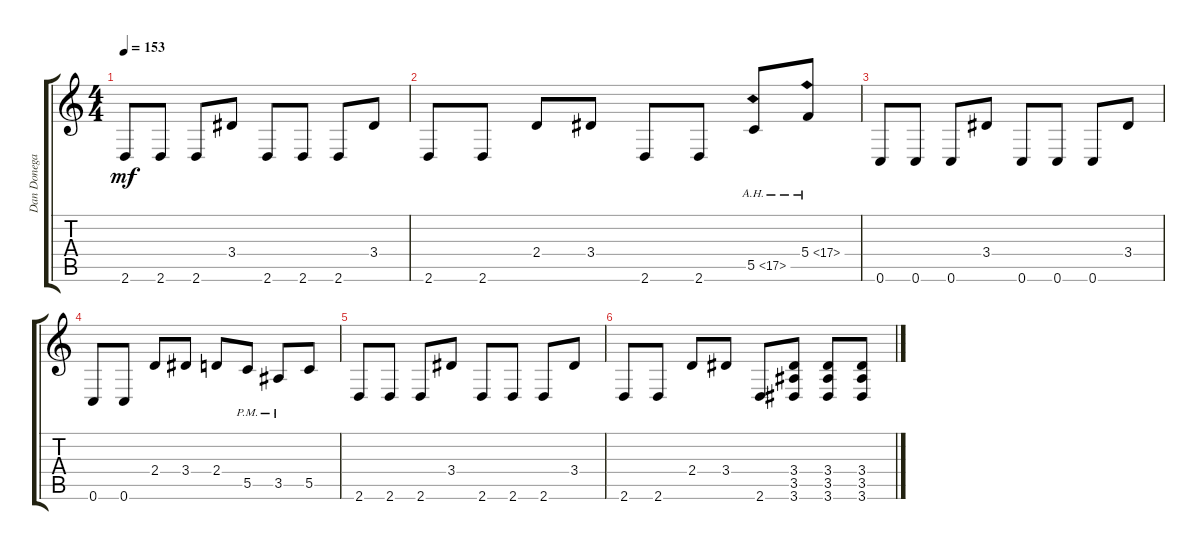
\track ("Dan Donegan" "Dan Donega") {instrument distortionguitar}
\staff {score tabs}
\tuning (D4 A3 F3 C3 G2 C2) {hide}
\ts (4 4)
\tempo 153
\clef g2
\ks c
2.6.8{dy mf} 2.6.8 2.6.8 3.4.8 2.6.8 2.6.8 2.6.8 3.4.8 |
2.6.8 2.6.8 2.4.8 3.4.8 2.6.8 2.6.8 5.5{ah 12}.8 5.4{ah 12}.8 |
0.6.8 0.6.8 0.6.8 3.4.8 0.6.8 0.6.8 0.6.8 3.4.8 |
0.6.8 0.6.8 2.4.8 3.4.8 2.4.8 5.5{pm}.8 3.5{pm}.8 5.5.8 |
2.6.8 2.6.8 2.6.8 3.4.8 2.6.8 2.6.8 2.6.8 3.4.8 |
2.6.8 2.6.8 2.4.8 3.4.8 2.6.8 (3.4 3.5 3.6).8 (3.4 3.5 3.6).8 (3.4 3.5 3.6).8
